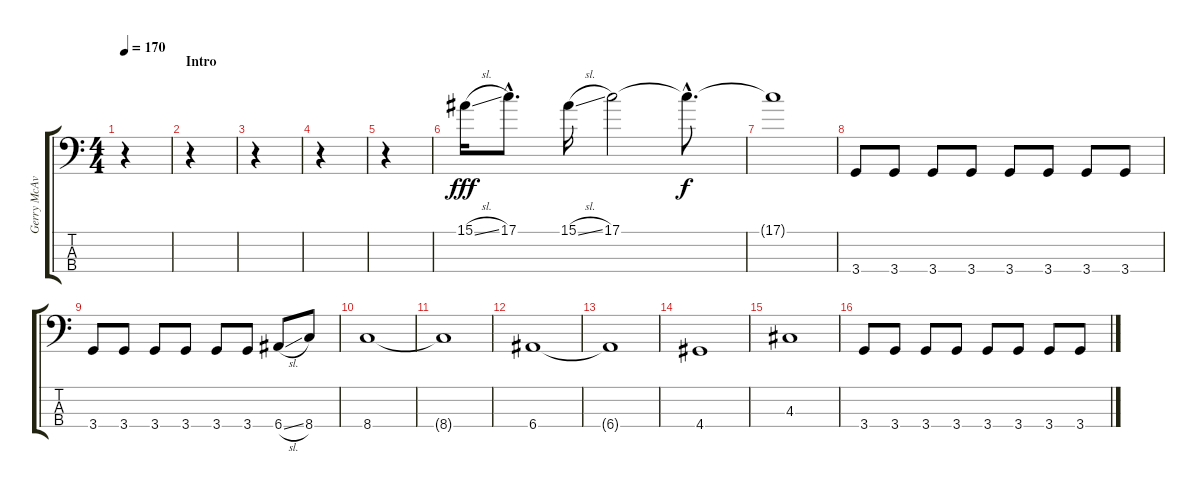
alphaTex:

\track ("Gerry McAvoy" "Gerry McAv") {instrument electricbassfinger}
\staff {score tabs}
\tuning (G2 D2 A1 E1) {hide}
\ts (4 4)
\tempo 170
\clef f4
\ks c
r.4{dy fff instrument electricbassfinger} |
\section ("" "Intro")
r.4 |
r.4 |
r.4 |
r.4 |
15.1{sl}.16 17.1{hac}.8{d} 15.1{sl}.16 17.1.2 17.1{hac t}.8{d dy f} |
17.1{t}.1 |
3.4.8 3.4.8 3.4.8 3.4.8 3.4.8 3.4.8 3.4.8 3.4.8 |
3.4.8 3.4.8 3.4.8 3.4.8 3.4.8 3.4.8 6.4{sl}.8 8.4.8 |
8.4.1 |
8.4{t}.1 |
6.4.1 |
6.4{t}.1 |
4.4.1 |
4.3.1 |
3.4.8 3.4.8 3.4.8 3.4.8 3.4.8 3.4.8 3.4.8 3.4.8
